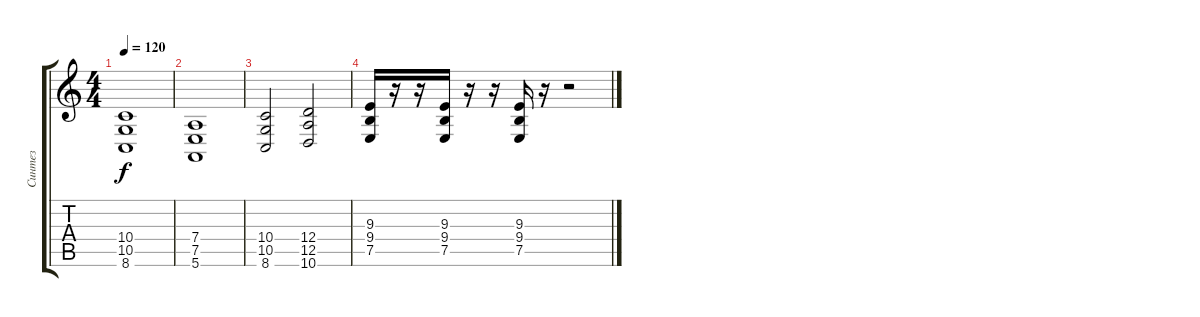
\track ("Синтез" "Синтез") {instrument stringensemble1}
\staff {score tabs}
\tuning (E4 B3 G3 D3 A2 E2) {hide}
\ts (4 4)
\tempo 120
\clef g2
\ks c
(10.4 10.5 8.6).1{dy f} |
(7.4 7.5 5.6).1 |
(10.4 10.5 8.6).2 (12.4 12.5 10.6).2 |
(9.3 9.4 7.5).16 r.16 r.16 (9.3 9.4 7.5).16 r.16 r.16 (9.3 9.4 7.5).16 r.16 r.2
